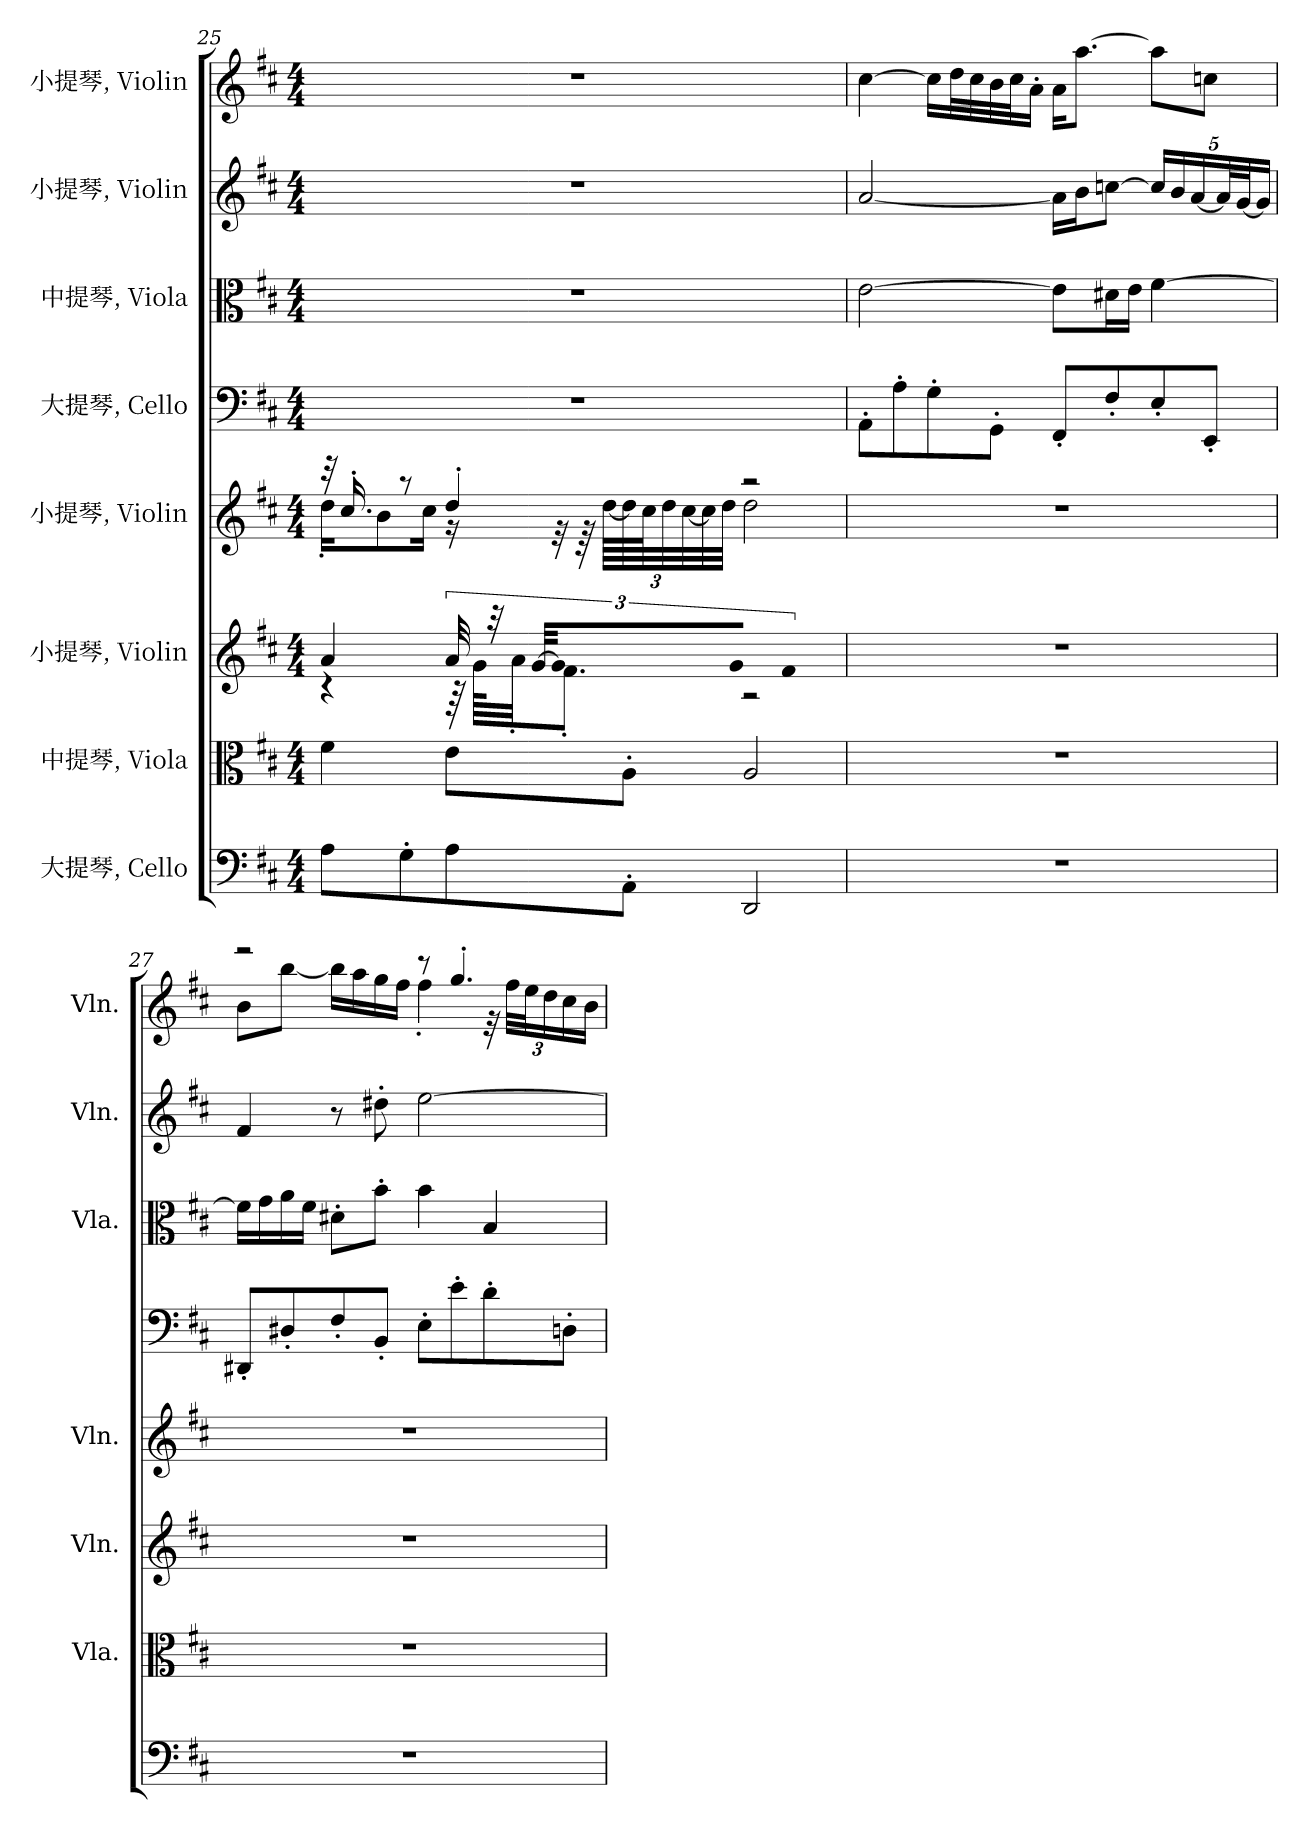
**kern	**kern	**kern	**kern	**kern	**kern	**kern	**kern
*part8	*part7	*part6	*part5	*part4	*part3	*part2	*part1
*staff8	*staff7	*staff6	*staff5	*staff4	*staff3	*staff2	*staff1
*I"大提琴, Cello	*I"中提琴, Viola	*I"小提琴, Violin	*I"小提琴, Violin	*I"大提琴, Cello	*I"中提琴, Viola	*I"小提琴, Violin	*I"小提琴, Violin
*	*I'Vla.	*I'Vln.	*I'Vln.	*	*I'Vla.	*I'Vln.	*I'Vln.
*clefF4	*clefC3	*clefG2	*clefG2	*clefF4	*clefC3	*clefG2	*clefG2
*k[f#c#]	*k[f#c#]	*k[f#c#]	*k[f#c#]	*k[f#c#]	*k[f#c#]	*k[f#c#]	*k[f#c#]
*M4/4	*M4/4	*M4/4	*M4/4	*M4/4	*M4/4	*M4/4	*M4/4
=25	=25	=25	=25	=25	=25	=25	=25
*	*	*^	*^	*	*	*	*
8A\L	4f#\	4a/	4r	32r	16dd'\KL	1r	1r	1r	1r
.	.	.	.	16.cc#'/	.	.	.	.	.
.	.	.	.	.	8b\	.	.	.	.
8G'\	.	.	.	8r	.	.	.	.	.
.	.	.	.	.	16cc#\Jk	.	.	.	.
8A\	8e\L	48a/	64r	4dd'/	16r	.	.	.	.
.	.	.	64g\KLLL	.	.	.	.	.	.
.	.	48r	.	.	.	.	.	.	.
.	.	.	32a'\JJ	.	.	.	.	.	.
.	.	[48g/KLL	.	.	.	.	.	.	.
.	.	16g/J]	8.f#'\J	.	32r	.	.	.	.
.	.	.	.	.	64r	.	.	.	.
.	.	.	.	.	[64dd\LLLL	.	.	.	.
*	*	*	*	*	*Xbrackettup	*	*	*	*
8AA'\J	8A'\J	8g/J	.	.	96dd\]	.	.	.	.
.	.	.	.	.	96cc#\J	.	.	.	.
.	.	.	.	.	48dd\	.	.	.	.
.	.	.	.	.	[48cc#\	.	.	.	.
.	.	.	.	.	32cc#\]	.	.	.	.
.	.	.	.	.	32dd\JJJ	.	.	.	.
2DD/	2A/	2f#/	2r	2r	2dd\	.	.	.	.
*	*	*v	*v	*	*	*	*	*	*
*	*	*	*v	*v	*	*	*	*
!!LO:PB:g=z
=26	=26	=26	=26	=26	=26	=26	=26
*	*	*	*	*	*	*	*MM34
1r	1r	1r	1r	8AA'\L	[2e\	[2a/	[4cc#\
.	.	.	.	8A'\	.	.	.
.	.	.	.	8G'\	.	.	16cc#\LL]
.	.	.	.	.	.	.	32dd\L
.	.	.	.	.	.	.	32cc#\
.	.	.	.	8GG'\J	.	.	32b\
.	.	.	.	.	.	.	32cc#\J
.	.	.	.	.	.	.	16a'\JJ
.	.	.	.	8FF#'/L	8e\L]	16a\LL]	16a\KL
.	.	.	.	.	.	16b\J	[8.aa\J
.	.	.	.	8F#'/	16d#X\L	[8ccn\J	.
.	.	.	.	.	16e\JJ	.	.
*	*	*	*	*	*	*Xbrackettup	*
.	.	.	.	8E'/	[4f#\	20cc/LL]	8aa\L]
.	.	.	.	.	.	20b/	.
.	.	.	.	.	.	[20a/	.
.	.	.	.	8EE'/J	.	.	8ccn\J
.	.	.	.	.	.	40a/L]	.
.	.	.	.	.	.	[40g/J	.
.	.	.	.	.	.	20g/JJ]	.
=27	=27	=27	=27	=27	=27	=27	=27
*	*	*	*	*	*	*	*^
1r	1r	1r	1r	8DD#X'/L	16f#\LL]	4f#/	2r	8b\L
.	.	.	.	.	16g\	.	.	.
.	.	.	.	8D#X'/	16a\	.	.	[8bb\J
.	.	.	.	.	16f#\JJ	.	.	.
.	.	.	.	8F#'/	8d#X'\L	8r	.	16bb\LL]
.	.	.	.	.	.	.	.	16aa\
.	.	.	.	8BB'/J	8b'\J	8dd#X'\	.	16gg\
.	.	.	.	.	.	.	.	16ff#\JJ
.	.	.	.	8E'\L	4b\	[2ee\	8r	4ff#'\
.	.	.	.	8e'\	.	.	4.gg'/	.
.	.	.	.	8d'\	4B/	.	.	32r
.	.	.	.	.	.	.	.	32ff#\LLL
*	*	*	*	*	*	*	*	*Xbrackettup
.	.	.	.	.	.	.	.	48ee\J
.	.	.	.	.	.	.	.	24dd\
.	.	.	.	8Dn'\J	.	.	.	16cc#\
.	.	.	.	.	.	.	.	16b\JJ
*	*	*	*	*	*	*	*v	*v
=	=	=	=	=	=	=	=
*-	*-	*-	*-	*-	*-	*-	*-
